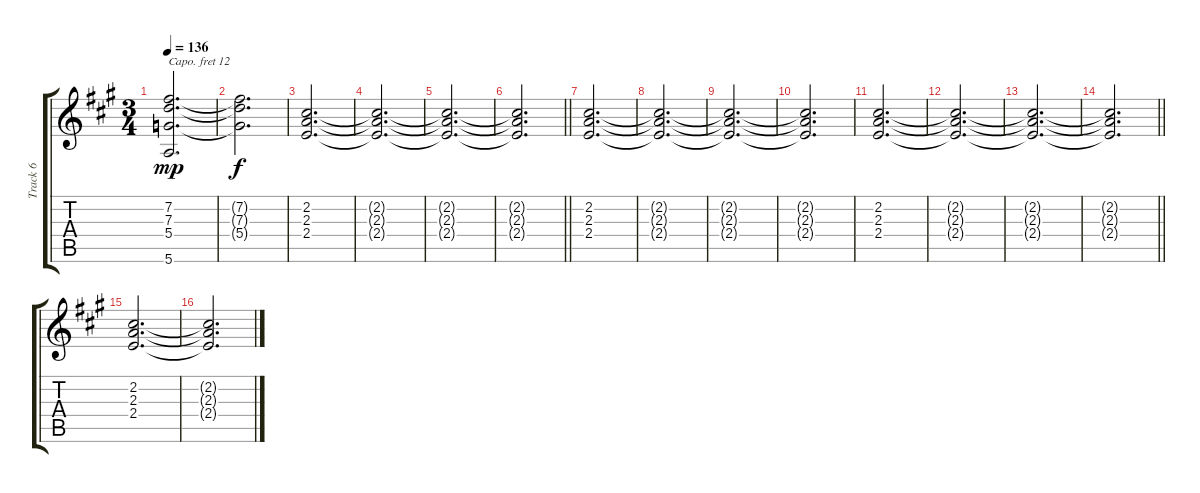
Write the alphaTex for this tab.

\track ("Track 6" "Track 6") {instrument drawbarorgan}
\staff {score tabs}
\capo 12
\tuning (E4 B3 G3 D3 A2 E2) {hide}
\ts (3 4)
\tempo 136
\clef g2
\ks a
(7.2 7.3 5.4 5.6).2{d dy mp} |
(7.2{t} 7.3{t} 5.4{t}).2{d dy f} |
(2.2 2.3 2.4).2{d} |
(2.2{t} 2.3{t} 2.4{t}).2{d} |
(2.2{t} 2.3{t} 2.4{t}).2{d} |
\barLineRight lightlight
(2.2{t} 2.3{t} 2.4{t}).2{d} |
(2.2 2.3 2.4).2{d} |
(2.2{t} 2.3{t} 2.4{t}).2{d} |
(2.2{t} 2.3{t} 2.4{t}).2{d} |
(2.2{t} 2.3{t} 2.4{t}).2{d} |
(2.2 2.3 2.4).2{d} |
(2.2{t} 2.3{t} 2.4{t}).2{d} |
(2.2{t} 2.3{t} 2.4{t}).2{d} |
\barLineRight lightlight
(2.2{t} 2.3{t} 2.4{t}).2{d} |
(2.2 2.3 2.4).2{d} |
(2.2{t} 2.3{t} 2.4{t}).2{d}
